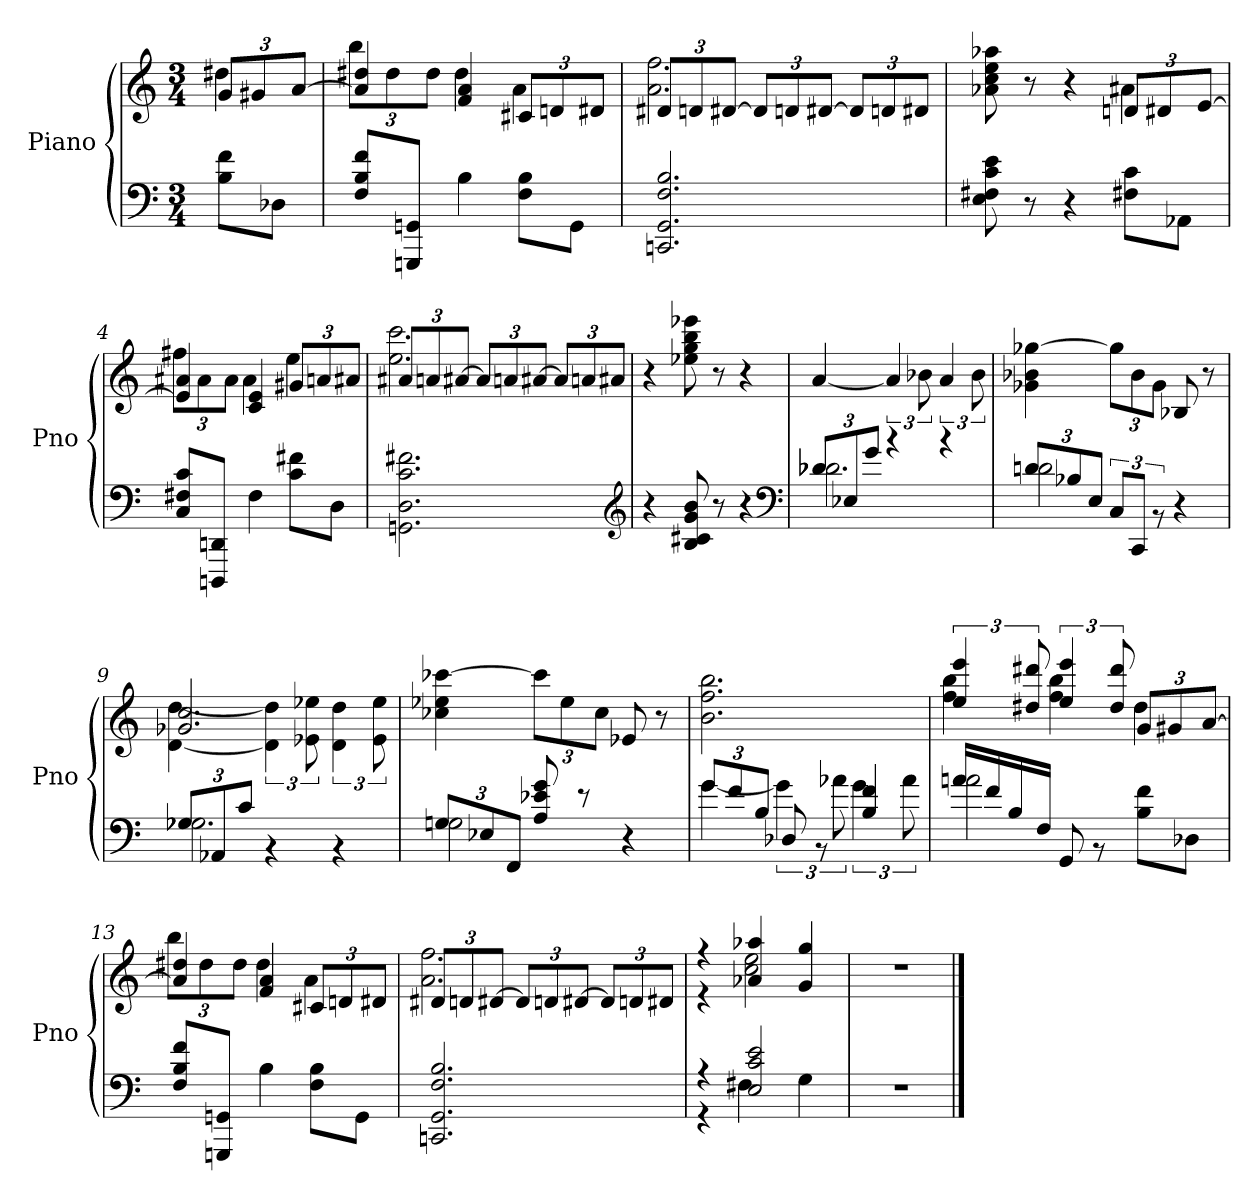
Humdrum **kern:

**kern	**kern
*part1	*part1
*staff2	*staff1
*I"Piano	*
*I'Pno	*
*clefF4	*clefG2
*k[]	*k[]
*C:	*C:
*M3/4	*M3/4
=	=
*	*^
8B 8fL	12gL	4dd#X
.	12g#X	.
8D-XJ	.	.
.	[12aJ	.
=1	=1	=1
8F 8B 8fL	4a] 4dd#X	12bbL
.	.	12dd#
8GGGn 8GGnJ	.	.
.	.	12dd#J
4B	4f 4a	4dd#
8F 8BL	12c#XL	4a
.	12dn	.
8GGJ	.	.
.	12d#XJ	.
=2	=2	=2
2.CCn 2.GG 2.F 2.B	12d#XL	2.a 2.ff
.	12dn	.
.	[12d#XJ	.
.	12d#L]	.
.	12dn	.
.	[12d#XJ	.
.	12d#L]	.
.	12dn	.
.	12d#XJ	.
=3	=3	=3
8E 8F#X 8c 8e	4ryy	8a-X 8cc 8ee 8aa-X
8r	.	8r
4r	4ryy	4r
8F#X 8cL	12dnL	4a#X
.	12d#X	.
8AA-XJ	.	.
.	[12eJ	.
=4	=4	=4
8C 8F#X 8cL	4e] 4a#X	12ff#XL
.	.	12a#
8DDDn 8DDnJ	.	.
.	.	12a#J
4F#	4c 4e	4a#
8c 8f#XL	12g#XL	4ee
.	12an	.
8DJ	.	.
.	12a#XJ	.
=5	=5	=5
2.GGn 2.D 2.c 2.f#X	12a#XL	2.ee 2.ccc
.	12an	.
.	[12a#XJ	.
.	12a#L]	.
.	12an	.
.	[12a#XJ	.
.	12a#L]	.
.	12an	.
.	12a#XJ	.
*	*v	*v
*clefG2	*
=6	=6
4r	4r
8B 8c#X 8g 8b	8ee-X 8gg 8bb 8eee-X
8r	8r
4r	4r
*clefF4	*
=7	=7
*^	*
12d-XL	2.d-X	[4a
12E-X	.	.
12gJ	.	.
4r	.	6a]
.	.	12b-X
4r	.	6a
.	.	12b-
=8	=8	=8
12dnL	2d	4g-X 4b-X [4gg-X
12B-X	.	.
12EJ	.	.
12CL	.	12gg-L]
12CCJ	.	12b-
12rBB	.	12g-J
4r	4ryy	8B-X
.	.	8r
=9	=9	=9
*	*	*^
12G-XL	2.G-X	2.g-X 2.cc	[4d [4dd
12AA-X	.	.	.
12cJ	.	.	.
4rBB	.	.	6d] 6dd]
.	.	.	12e-X 12ee-X
4rBB	.	.	6d 6dd
.	.	.	12e- 12ee-
*	*	*v	*v
=10	=10	=10
12GnL	2G	4cc-X 4ee-X [4ccc-X
12E-X	.	.
12FFJ	.	.
8A 8e-X 8g	.	12ccc-L]
.	.	12ee-
8r	.	.
.	.	12cc-J
4r	4ryy	8e-X
.	.	8r
=11	=11	=11
12gL	[4g	2.b 2.ff 2.bb
12f	.	.
12BJ	.	.
8D-X	6g]	.
8rBB	.	.
.	12a-X	.
4B 4f	6g	.
.	12a-	.
=12	=12	=12
*	*	*^
16anLL	2a	6ee 6eee	4ff 4bb
16f	.	.	.
16B	.	.	.
.	.	12dd#X 12ddd#X	.
16FJJ	.	.	.
8GG	.	6ee 6eee	4ff 4bb
8rBB	.	.	.
.	.	12dd# 12ddd#	.
8B 8fL	4ryy	12gL	4dd#
.	.	12g#X	.
8D-XJ	.	.	.
.	.	[12aJ	.
*v	*v	*	*
=13	=13	=13
8F 8B 8fL	4a] 4dd#X	12bbL
.	.	12dd#
8GGGn 8GGnJ	.	.
.	.	12dd#J
4B	4f 4a	4dd#
8F 8BL	12c#XL	4a
.	12dn	.
8GGJ	.	.
.	12d#XJ	.
=14	=14	=14
2.CCn 2.GG 2.F 2.B	12d#XL	2.a 2.ff
.	12dn	.
.	[12d#XJ	.
.	12d#L]	.
.	12dn	.
.	[12d#XJ	.
.	12d#L]	.
.	12dn	.
.	12d#XJ	.
=15	=15	=15
*^	*	*
4r	4r	4r	4r
2E 2c 2e	4F#X	4a-X 4aa-X	2cc 2ee
.	4G	4g 4gg	.
*v	*v	*	*
*	*v	*v
=16	=16
2.r	2.r
==	==
*-	*-
